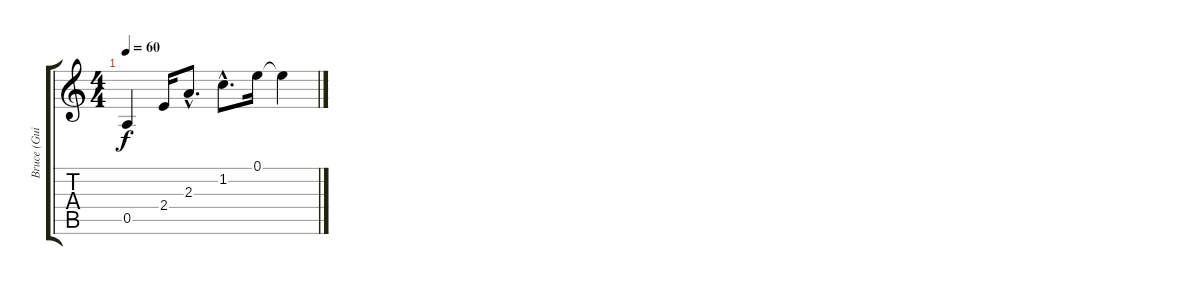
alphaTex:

\track ("Bruce (Guitar 3)" "Bruce (Gui") {instrument electricguitarclean}
\staff {score tabs}
\tuning (E4 B3 G3 D3 A2 E2) {hide}
\ts (4 4)
\tempo 60
\clef g2
\ks c
0.5.4{dy f} 2.4.16 2.3{hac}.8{d} 1.2{hac}.8{d} 0.1.16 0.1{t}.4
